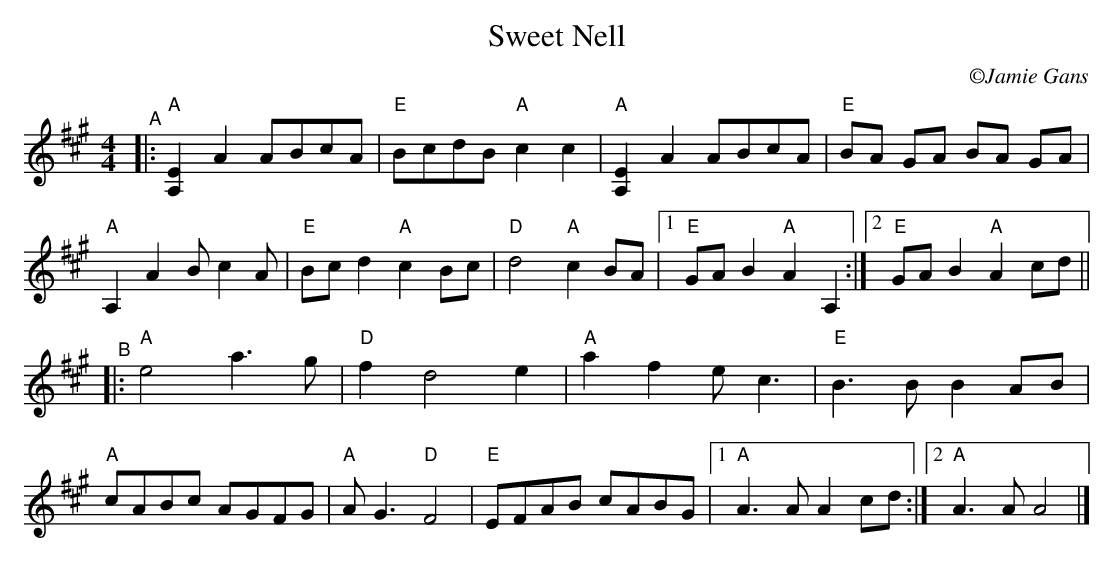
X:1
T: Sweet Nell
C: \251Jamie Gans
M: 4/4
L: 1/8
K: A
"^A"|:\
"A"[E2A,2]A2 ABcA |"E"BcdB "A"c2c2  | "A"[E2A,2]A2 ABcA | "E"BA GA BA GA |
"A"A,2A2 Bc2A |"E"Bc d2 "A"c2Bc| "D"d4 "A"c2BA |[1 "E" GA B2 "A"A2 A,2 :|[2 "E"GA B2"A"A2cd ||
"^B"|:\
"A"e4 a3g | "D"f2 d4 e2| "A" a2f2 ec3 | "E"B3BB2AB |
"A"cABc AGFG| "A"AG3 "D"F4| "E" EFAB cABG |[1 "A"A3A A2 cd :|[2 "A"A3A A4 |]
